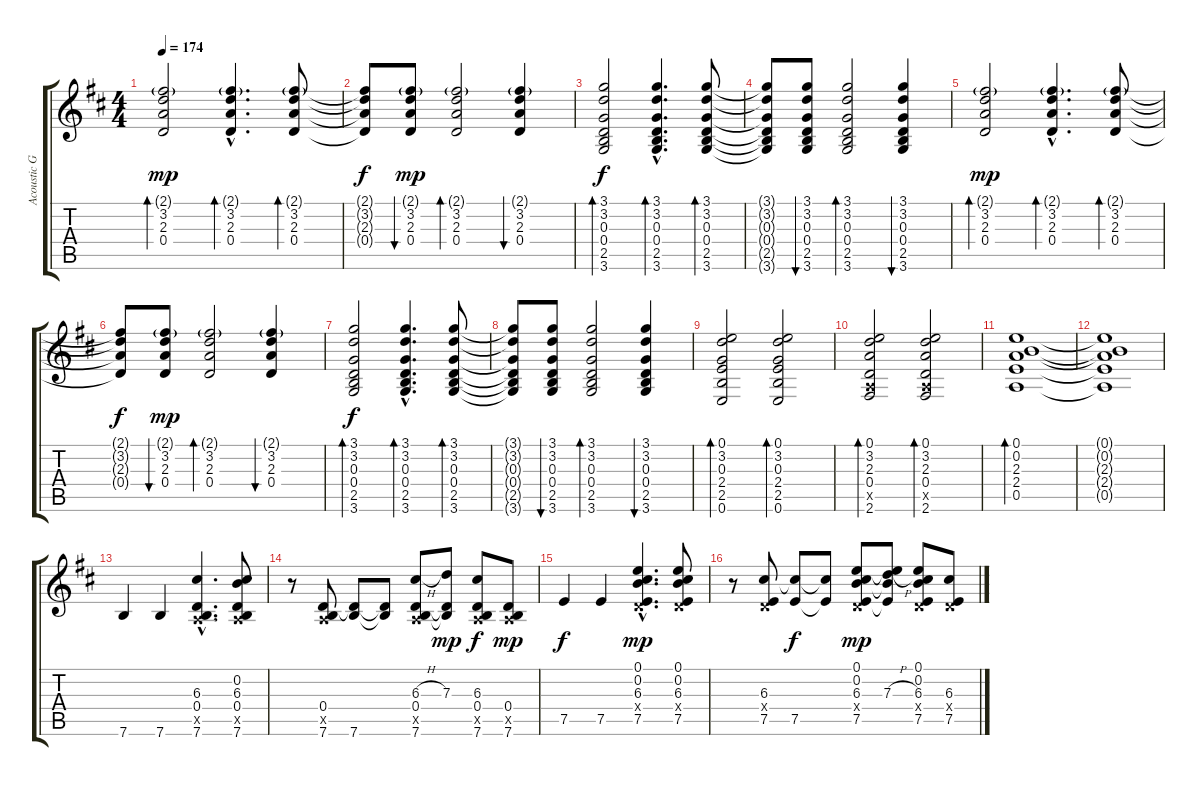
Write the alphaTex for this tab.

\track ("Acoustic Guitar" "Acoustic G") {instrument acousticguitarsteel}
\staff {score tabs}
\tuning (E4 B3 G3 D3 A2 E2) {hide}
\ts (4 4)
\tempo 174
\clef g2
\ks d
(2.1{g} 3.2 2.3 0.4).2{bd 60 dy mp} (2.1{g hac} 3.2{hac} 2.3{hac} 0.4{hac}).4{d bd 60} (2.1{g} 3.2 2.3 0.4).8{bd 60} |
(2.1{t} 3.2{t} 2.3{t} 0.4{t}).8{dy f} (2.1{g} 3.2 2.3 0.4).8{bu 60 dy mp} (2.1{g} 3.2 2.3 0.4).2{bd 60} (2.1{g} 3.2 2.3 0.4).4{bu 60} |
(3.1 3.2 0.3 0.4 2.5 3.6).2{bd 60 dy f} (3.1{hac} 3.2{hac} 0.3{hac} 0.4{hac} 2.5{hac} 3.6{hac}).4{d bd 60} (3.1 3.2 0.3 0.4 2.5 3.6).8{bd 60} |
(3.1{t} 3.2{t} 0.3{t} 0.4{t} 2.5{t} 3.6{t}).8 (3.1 3.2 0.3 0.4 2.5 3.6).8{bu 60} (3.1 3.2 0.3 0.4 2.5 3.6).2{bd 60} (3.1 3.2 0.3 0.4 2.5 3.6).4{bu 60} |
(2.1{g} 3.2 2.3 0.4).2{bd 60 dy mp} (2.1{g hac} 3.2{hac} 2.3{hac} 0.4{hac}).4{d bd 60} (2.1{g} 3.2 2.3 0.4).8{bd 60} |
(2.1{t} 3.2{t} 2.3{t} 0.4{t}).8{dy f} (2.1{g} 3.2 2.3 0.4).8{bu 60 dy mp} (2.1{g} 3.2 2.3 0.4).2{bd 60} (2.1{g} 3.2 2.3 0.4).4{bu 60} |
(3.1 3.2 0.3 0.4 2.5 3.6).2{bd 60 dy f} (3.1{hac} 3.2{hac} 0.3{hac} 0.4{hac} 2.5{hac} 3.6{hac}).4{d bd 60} (3.1 3.2 0.3 0.4 2.5 3.6).8{bd 60} |
(3.1{t} 3.2{t} 0.3{t} 0.4{t} 2.5{t} 3.6{t}).8 (3.1 3.2 0.3 0.4 2.5 3.6).8{bu 60} (3.1 3.2 0.3 0.4 2.5 3.6).2{bd 60} (3.1 3.2 0.3 0.4 2.5 3.6).4{bu 60} |
(0.1 3.2 0.3 2.4 2.5 0.6).2{bd 60} (0.1 3.2 0.3 2.4 2.5 0.6).2{bd 60} |
(0.1 3.2 2.3 0.4 0.5{x} 2.6).2{bd 60} (0.1 3.2 2.3 0.4 0.5{x} 2.6).2{bd 60} |
(0.1 0.2 2.3 2.4 0.5).1{bd 60} |
(0.1{t} 0.2{t} 2.3{t} 2.4{t} 0.5{t}).1 |
7.6.4 7.6.4 (6.3{hac} 0.4{hac} 0.5{hac x} 7.6{hac}).4{d} (0.2 6.3 0.4 0.5{x} 7.6).8 |
r.8 (0.4 0.5{x} 7.6).8 (0.4{t} 7.6).8 (0.4{t} 7.6{t}).8 (6.3{h} 0.4 0.5{x} 7.6).8 (7.3 0.4{t} 7.6{t}).8{dy mp} (6.3 0.4 0.5{x} 7.6).8{dy f} (0.4 0.5{x} 7.6).8{dy mp} |
7.5.4{dy f} 7.5.4 (0.1{hac} 0.2{hac} 6.3{hac} 0.4{hac x} 7.5{hac}).4{d dy mp} (0.1 0.2 6.3 0.4{x} 7.5).8 |
r.8 (6.3 0.4{x} 7.5).8 (6.3{t} 7.5).8{dy f} (6.3{t} 7.5{t}).8 (0.1 0.2 6.3 0.4{x} 7.5).8{dy mp} (0.1{t} 0.2{t} 7.3{h} 7.5{t}).8 (0.1 0.2 6.3 0.4{x} 7.5).8 (6.3 0.4{x} 7.5).8
